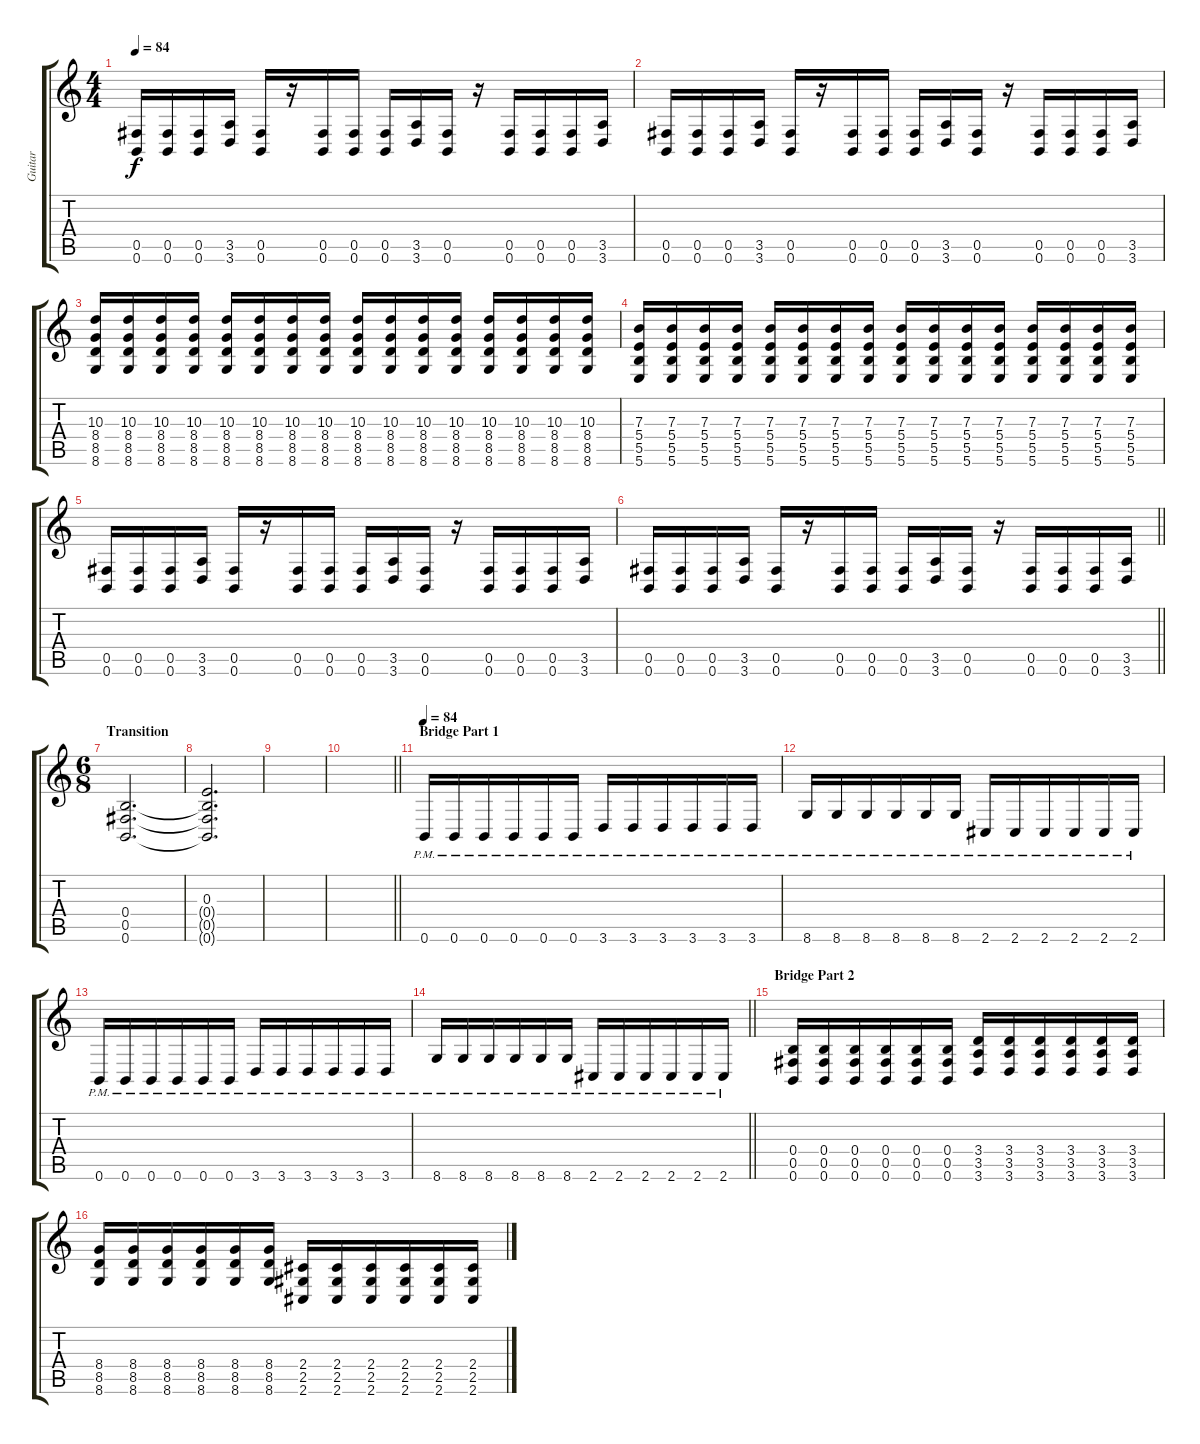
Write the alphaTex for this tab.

\track ("Guitar" "Guitar") {instrument overdrivenguitar}
\staff {score tabs}
\tuning (Db4 Ab3 E3 B2 Gb2 B1) {hide}
\ts (4 4)
\tempo 84
\clef g2
\ks c
(0.5 0.6).16{dy f} (0.5 0.6).16 (0.5 0.6).16 (3.5 3.6).16 (0.5 0.6).16 r.16 (0.5 0.6).16 (0.5 0.6).16 (0.5 0.6).16 (3.5 3.6).16 (0.5 0.6).16 r.16 (0.5 0.6).16 (0.5 0.6).16 (0.5 0.6).16 (3.5 3.6).16 |
(0.5 0.6).16 (0.5 0.6).16 (0.5 0.6).16 (3.5 3.6).16 (0.5 0.6).16 r.16 (0.5 0.6).16 (0.5 0.6).16 (0.5 0.6).16 (3.5 3.6).16 (0.5 0.6).16 r.16 (0.5 0.6).16 (0.5 0.6).16 (0.5 0.6).16 (3.5 3.6).16 |
(10.3 8.4 8.5 8.6).16 (10.3 8.4 8.5 8.6).16 (10.3 8.4 8.5 8.6).16 (10.3 8.4 8.5 8.6).16 (10.3 8.4 8.5 8.6).16 (10.3 8.4 8.5 8.6).16 (10.3 8.4 8.5 8.6).16 (10.3 8.4 8.5 8.6).16 (10.3 8.4 8.5 8.6).16 (10.3 8.4 8.5 8.6).16 (10.3 8.4 8.5 8.6).16 (10.3 8.4 8.5 8.6).16 (10.3 8.4 8.5 8.6).16 (10.3 8.4 8.5 8.6).16 (10.3 8.4 8.5 8.6).16 (10.3 8.4 8.5 8.6).16 |
(7.3 5.4 5.5 5.6).16 (7.3 5.4 5.5 5.6).16 (7.3 5.4 5.5 5.6).16 (7.3 5.4 5.5 5.6).16 (7.3 5.4 5.5 5.6).16 (7.3 5.4 5.5 5.6).16 (7.3 5.4 5.5 5.6).16 (7.3 5.4 5.5 5.6).16 (7.3 5.4 5.5 5.6).16 (7.3 5.4 5.5 5.6).16 (7.3 5.4 5.5 5.6).16 (7.3 5.4 5.5 5.6).16 (7.3 5.4 5.5 5.6).16 (7.3 5.4 5.5 5.6).16 (7.3 5.4 5.5 5.6).16 (7.3 5.4 5.5 5.6).16 |
(0.5 0.6).16 (0.5 0.6).16 (0.5 0.6).16 (3.5 3.6).16 (0.5 0.6).16 r.16 (0.5 0.6).16 (0.5 0.6).16 (0.5 0.6).16 (3.5 3.6).16 (0.5 0.6).16 r.16 (0.5 0.6).16 (0.5 0.6).16 (0.5 0.6).16 (3.5 3.6).16 |
\barLineRight lightlight
(0.5 0.6).16 (0.5 0.6).16 (0.5 0.6).16 (3.5 3.6).16 (0.5 0.6).16 r.16 (0.5 0.6).16 (0.5 0.6).16 (0.5 0.6).16 (3.5 3.6).16 (0.5 0.6).16 r.16 (0.5 0.6).16 (0.5 0.6).16 (0.5 0.6).16 (3.5 3.6).16 |
\ts (6 8)
\section ("" "Transition")
(0.4 0.5 0.6).2{d} |
(0.3 0.4{t} 0.5{t} 0.6{t}).2{d} |
|
\barLineRight lightlight
|
\section ("" "Bridge Part 1")
\tempo 84
0.6{pm}.16 0.6{pm}.16 0.6{pm}.16 0.6{pm}.16 0.6{pm}.16 0.6{pm}.16 3.6{pm}.16 3.6{pm}.16 3.6{pm}.16 3.6{pm}.16 3.6{pm}.16 3.6{pm}.16 |
8.6{pm}.16 8.6{pm}.16 8.6{pm}.16 8.6{pm}.16 8.6{pm}.16 8.6{pm}.16 2.6{pm}.16 2.6{pm}.16 2.6{pm}.16 2.6{pm}.16 2.6{pm}.16 2.6{pm}.16 |
0.6{pm}.16 0.6{pm}.16 0.6{pm}.16 0.6{pm}.16 0.6{pm}.16 0.6{pm}.16 3.6{pm}.16 3.6{pm}.16 3.6{pm}.16 3.6{pm}.16 3.6{pm}.16 3.6{pm}.16 |
\barLineRight lightlight
8.6{pm}.16 8.6{pm}.16 8.6{pm}.16 8.6{pm}.16 8.6{pm}.16 8.6{pm}.16 2.6{pm}.16 2.6{pm}.16 2.6{pm}.16 2.6{pm}.16 2.6{pm}.16 2.6{pm}.16 |
\section ("" "Bridge Part 2")
(0.4 0.5 0.6).16 (0.4 0.5 0.6).16 (0.4 0.5 0.6).16 (0.4 0.5 0.6).16 (0.4 0.5 0.6).16 (0.4 0.5 0.6).16 (3.4 3.5 3.6).16 (3.4 3.5 3.6).16 (3.4 3.5 3.6).16 (3.4 3.5 3.6).16 (3.4 3.5 3.6).16 (3.4 3.5 3.6).16 |
(8.4 8.5 8.6).16 (8.4 8.5 8.6).16 (8.4 8.5 8.6).16 (8.4 8.5 8.6).16 (8.4 8.5 8.6).16 (8.4 8.5 8.6).16 (2.4 2.5 2.6).16 (2.4 2.5 2.6).16 (2.4 2.5 2.6).16 (2.4 2.5 2.6).16 (2.4 2.5 2.6).16 (2.4 2.5 2.6).16
